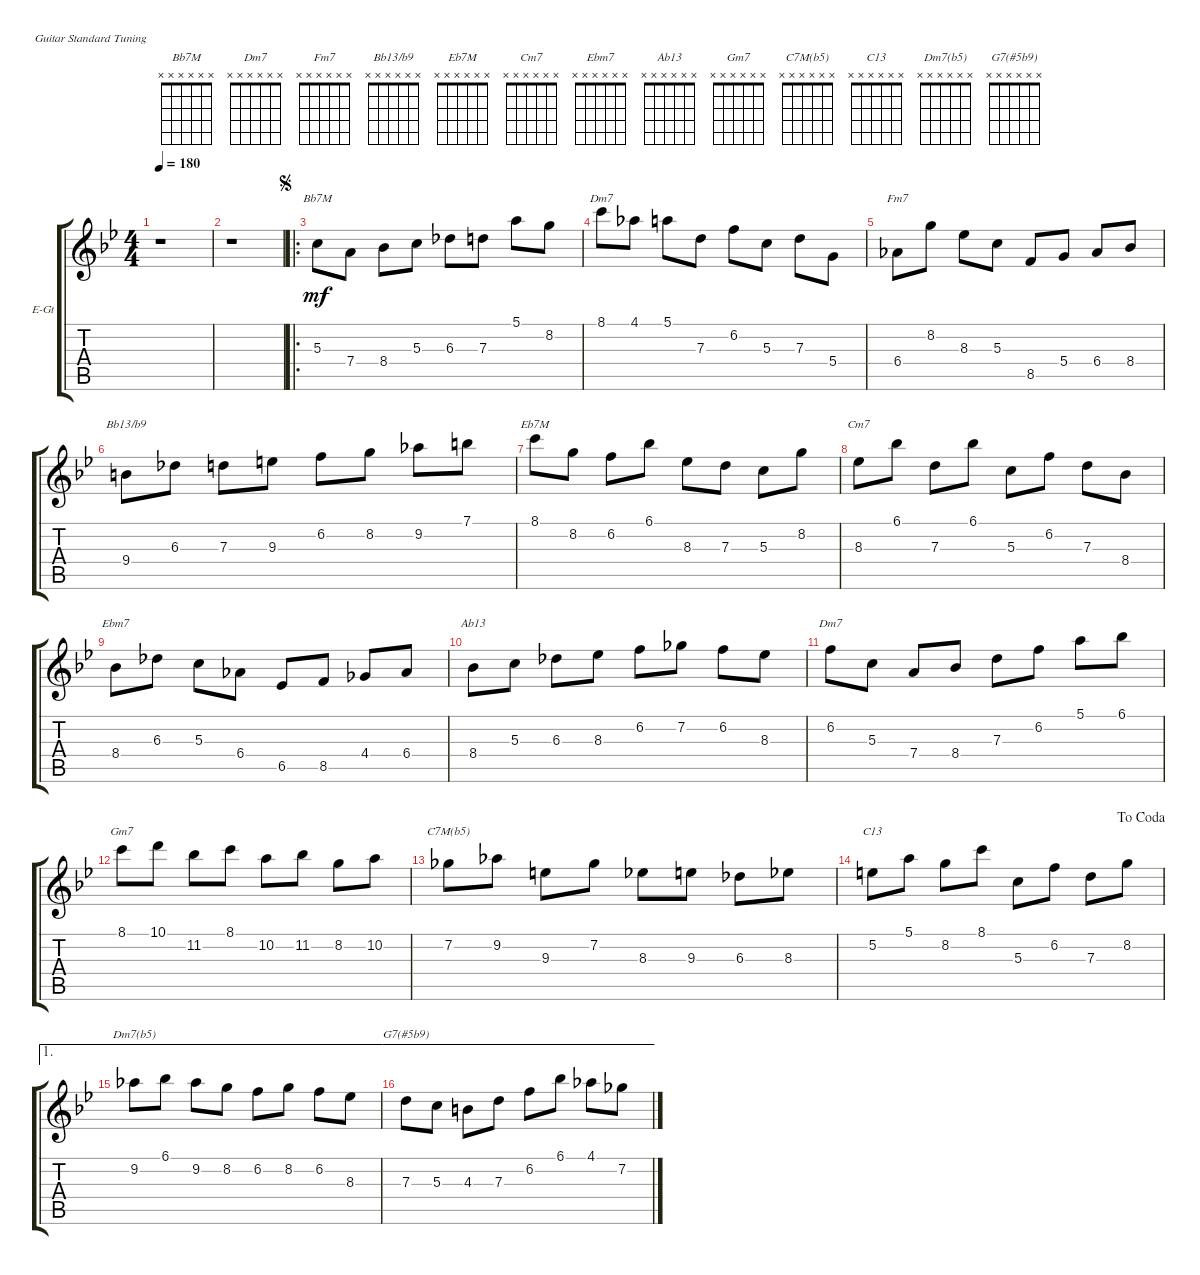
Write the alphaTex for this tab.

\bracketExtendMode groupsimilarinstruments
\firstSystemTrackNameOrientation horizontal
\otherSystemsTrackNameOrientation horizontal
\track ("Electric Guitar" "E-Gt") {instrument electricguitarclean}
\staff {score tabs}
\tuning (E4 B3 G3 D3 A2 E2)
\chord ("Bb7M" x x x x x x)
\chord ("Dm7" x x x x x x)
\chord ("Fm7" x x x x x x)
\chord ("Bb13/b9" x x x x x x)
\chord ("Eb7M" x x x x x x)
\chord ("Cm7" x x x x x x)
\chord ("Ebm7" x x x x x x)
\chord ("Ab13" x x x x x x)
\chord ("Gm7" x x x x x x)
\chord ("C7M(b5)" x x x x x x)
\chord ("C13" x x x x x x)
\chord ("Dm7(b5)" x x x x x x)
\chord ("G7(#5b9)" x x x x x x)
\ts (4 4)
\tempo 180
\clef g2
\scale
0.485477
\ks bb
r.1{dy mf instrument electricguitarclean} |
\scale
0.257261 r.1 |
\ro
\jump segno
\scale
0.257261 5.3.8{ch "Bb7M"} 7.4.8 8.4.8 5.3.8 6.3.8 7.3.8 5.1.8 8.2.8 |
\scale
0.333333 8.1.8{ch "Dm7"} 4.1.8 5.1.8 7.3.8 6.2.8 5.3.8 7.3.8 5.4.8 |
\scale
0.333333 6.4.8{ch "Fm7"} 8.2.8 8.3.8 5.3.8 8.5.8 5.4.8 6.4.8 8.4.8 |
\scale
0.333333 9.4.8{ch "Bb13/b9"} 6.3.8 7.3.8 9.3.8 6.2.8 8.2.8 9.2.8 7.1.8 |
\scale
0.333333 8.1.8{ch "Eb7M"} 8.2.8 6.2.8 6.1.8 8.3.8 7.3.8 5.3.8 8.2.8 |
\scale
0.333333 8.3.8{ch "Cm7"} 6.1.8 7.3.8 6.1.8 5.3.8 6.2.8 7.3.8 8.4.8 |
\scale
0.333333 8.4.8{ch "Ebm7"} 6.3.8 5.3.8 6.4.8 6.5.8 8.5.8 4.4.8 6.4.8 |
\scale
0.333333 8.4.8{ch "Ab13"} 5.3.8 6.3.8 8.3.8 6.2.8 7.2.8 6.2.8 8.3.8 |
\scale
0.333333 6.2.8{ch "Dm7"} 5.3.8 7.4.8 8.4.8 7.3.8 6.2.8 5.1.8 6.1.8 |
\scale
0.333333 8.1.8{ch "Gm7"} 10.1.8 11.2.8 8.1.8 10.2.8 11.2.8 8.2.8 10.2.8 |
\scale
0.333333 7.2.8{ch "C7M(b5)"} 9.2.8 9.3.8 7.2.8 8.3.8 9.3.8 6.3.8 8.3.8 |
\jump dacoda
\scale
0.333333 5.2.8{ch "C13"} 5.1.8 8.2.8 8.1.8 5.3.8 6.2.8 7.3.8 8.2.8 |
\ae 1
\scale
0.333333 9.2.8{ch "Dm7(b5)"} 6.1.8 9.2.8 8.2.8 6.2.8 8.2.8 6.2.8 8.3.8 |
\ae 1
\scale
0.333333 7.3.8{ch "G7(#5b9)"} 5.3.8 4.3.8 7.3.8 6.2.8 6.1.8 4.1.8 7.2.8
